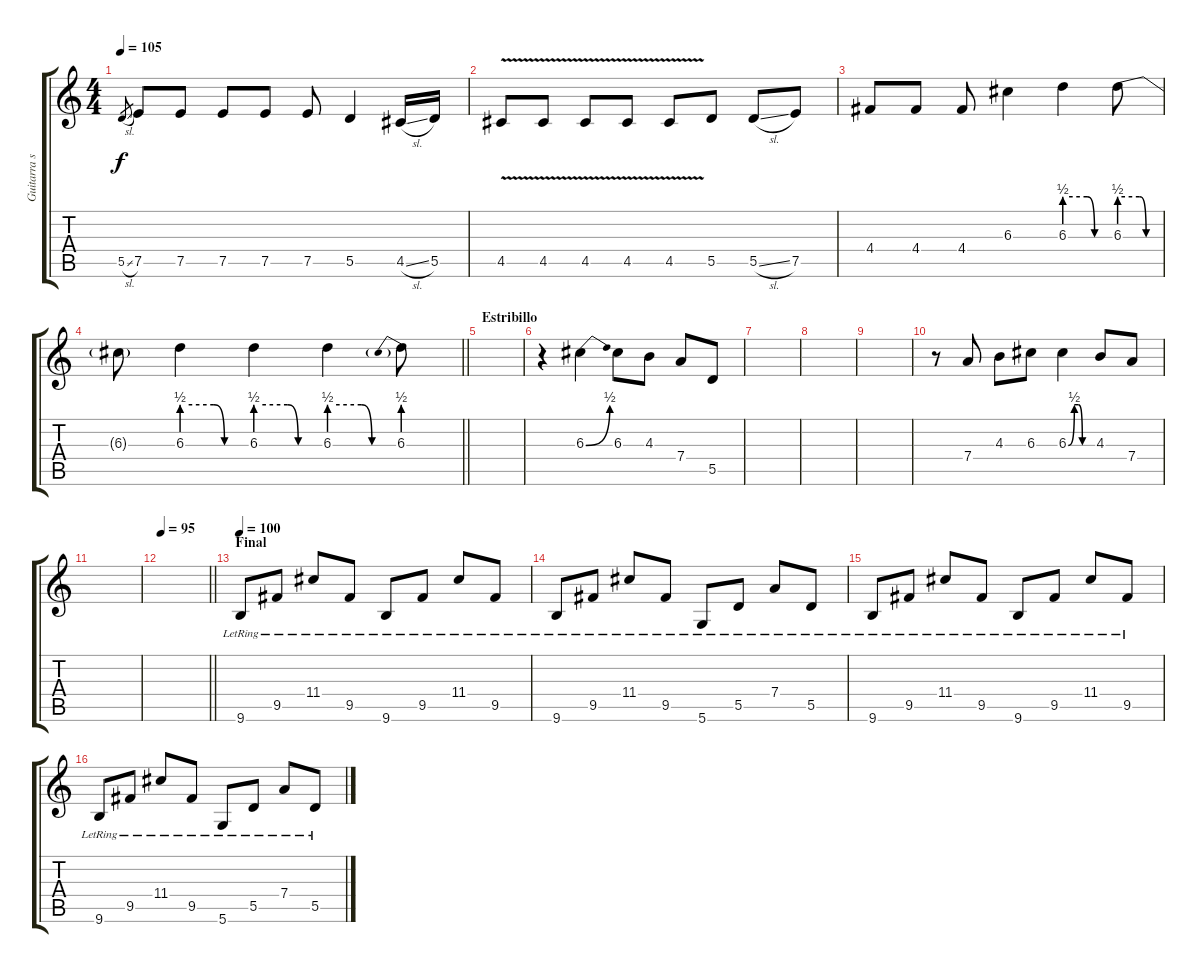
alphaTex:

\track ("Guitarra solista" "Guitarra s") {instrument distortionguitar}
\staff {score tabs}
\tuning (E4 B3 G3 D3 A2 D2) {hide}
\ts (4 4)
\tempo 105
\clef g2
\ks c
5.5{sl}.8{gr dy f} 7.5.8 7.5.8 7.5.8 7.5.8 7.5.8 5.5.4 4.5{sl}.16 5.5.16 |
4.5{v}.8 4.5{v}.8 4.5{v}.8 4.5{v}.8 4.5{v}.8 5.5.8 5.5{sl}.8 7.5.8 |
4.4.8 4.4.8 4.4.8 6.3.4 6.3{be (custom 0 2 30 2 40 0 60 0)}.4 6.3{be (custom 0 2 30 2 40 0 60 0)}.8 |
\barLineRight lightlight
6.3{t}.8 6.3{be (custom 0 2 30 2 40 0 60 0)}.4 6.3{be (custom 0 2 30 2 40 0 60 0)}.4 6.3{be (custom 0 2 30 2 40 0 60 0)}.4 6.3{be (prebend 0 2 60 2)}.8 |
\section ("" "Estribillo")
|
r.4 6.3{be (bend 0 0 60 2)}.4{instrument distortionguitar} 6.3.8 4.3.8 7.4.8 5.5.8 |
|
|
|
r.8 7.4.8 4.3.8 6.3.8 6.3{be (custom 0 0 15 2 25 2 35 0 60 0)}.4 4.3.8 7.4.8 |
|
\tempo 95
\barLineRight lightlight
|
\section ("" "Final")
\tempo 100
9.6{lr}.8{instrument electricguitarclean} 9.5{lr}.8 11.4{lr}.8 9.5{lr}.8 9.6{lr}.8 9.5{lr}.8 11.4{lr}.8 9.5{lr}.8 |
9.6{lr}.8{instrument electricguitarclean} 9.5{lr}.8 11.4{lr}.8 9.5{lr}.8 5.6{lr}.8 5.5{lr}.8 7.4{lr}.8 5.5{lr}.8 |
9.6{lr}.8{instrument electricguitarclean} 9.5{lr}.8 11.4{lr}.8 9.5{lr}.8 9.6{lr}.8 9.5{lr}.8 11.4{lr}.8 9.5{lr}.8 |
9.6{lr}.8{instrument electricguitarclean} 9.5{lr}.8 11.4{lr}.8 9.5{lr}.8 5.6{lr}.8 5.5{lr}.8 7.4{lr}.8 5.5{lr}.8
